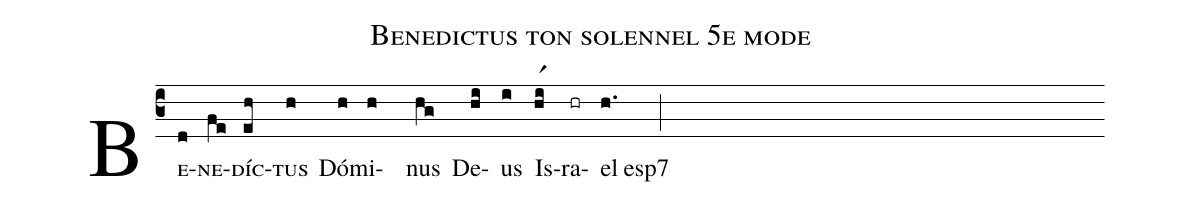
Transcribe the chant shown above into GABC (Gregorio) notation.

name: Benedictus ton solennel 5e mode;
def-m1: \grealign;
%%
(c3)
B<sc>{e}-([em1]d)ne-([em1]fe)díc-([em1]eh)tus</sc>([em1]h) Dó(h)m{i}-(h) ()
() nus([em1]hg)
() D{e}-([em1]hi/)
() us([em1]i//)
() Is-([em1]hir1)ra-([em1]hr)
() el([em1]h.//)
<sp>esp7</sp>([em1];)
